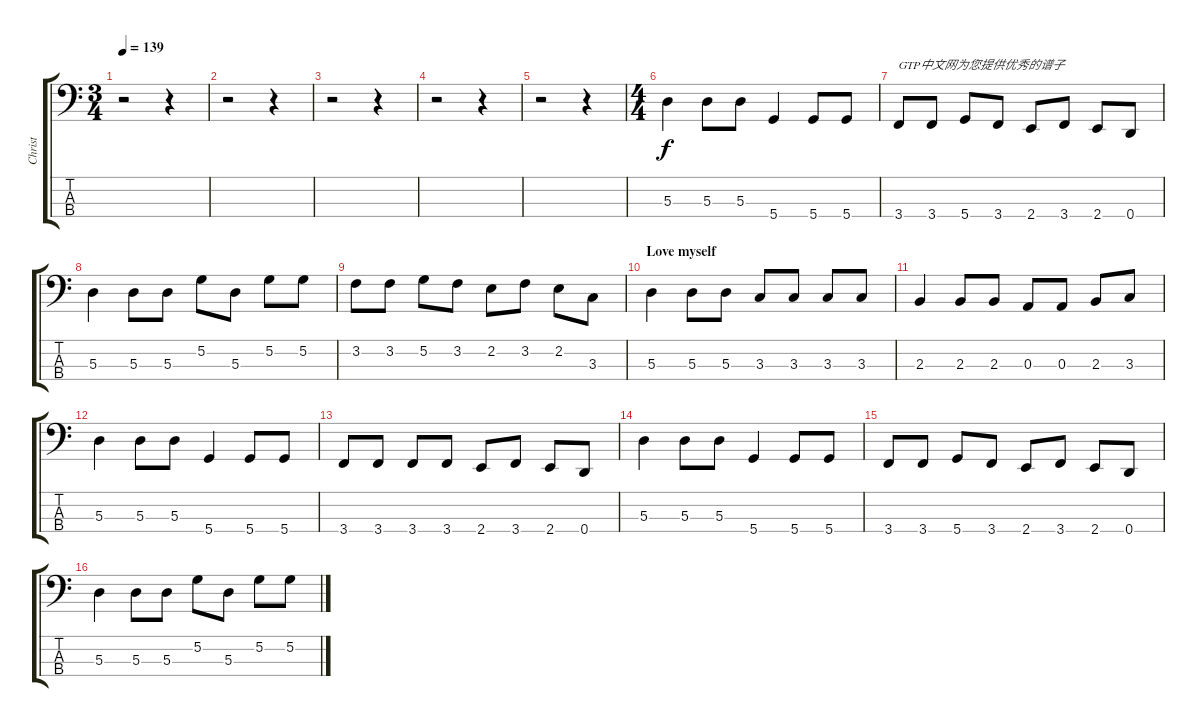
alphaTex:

\track ("Christ" "Christ") {instrument electricbassfinger}
\staff {score tabs}
\tuning (G2 D2 A1 D1) {hide}
\ts (3 4)
\tempo 139
\clef f4
\ks c
r.2{dy f instrument electricbassfinger} r.4 |
r.2 r.4 |
r.2 r.4 |
r.2 r.4 |
r.2 r.4 |
\ts (4 4)
5.3.4 5.3.8 5.3.8 5.4.4 5.4.8 5.4.8 |
3.4.8{txt "GTP中文网为您提供优秀的谱子"} 3.4.8 5.4.8 3.4.8 2.4.8 3.4.8 2.4.8 0.4.8 |
5.3.4 5.3.8 5.3.8 5.2.8 5.3.8 5.2.8 5.2.8 |
3.2.8 3.2.8 5.2.8 3.2.8 2.2.8 3.2.8 2.2.8 3.3.8 |
\section ("" "Love myself")
5.3.4 5.3.8 5.3.8 3.3.8 3.3.8 3.3.8 3.3.8 |
2.3.4 2.3.8 2.3.8 0.3.8 0.3.8 2.3.8 3.3.8 |
5.3.4 5.3.8 5.3.8 5.4.4 5.4.8 5.4.8 |
3.4.8 3.4.8 3.4.8 3.4.8 2.4.8 3.4.8 2.4.8 0.4.8 |
5.3.4 5.3.8 5.3.8 5.4.4 5.4.8 5.4.8 |
3.4.8 3.4.8 5.4.8 3.4.8 2.4.8 3.4.8 2.4.8 0.4.8 |
5.3.4 5.3.8 5.3.8 5.2.8 5.3.8 5.2.8 5.2.8
